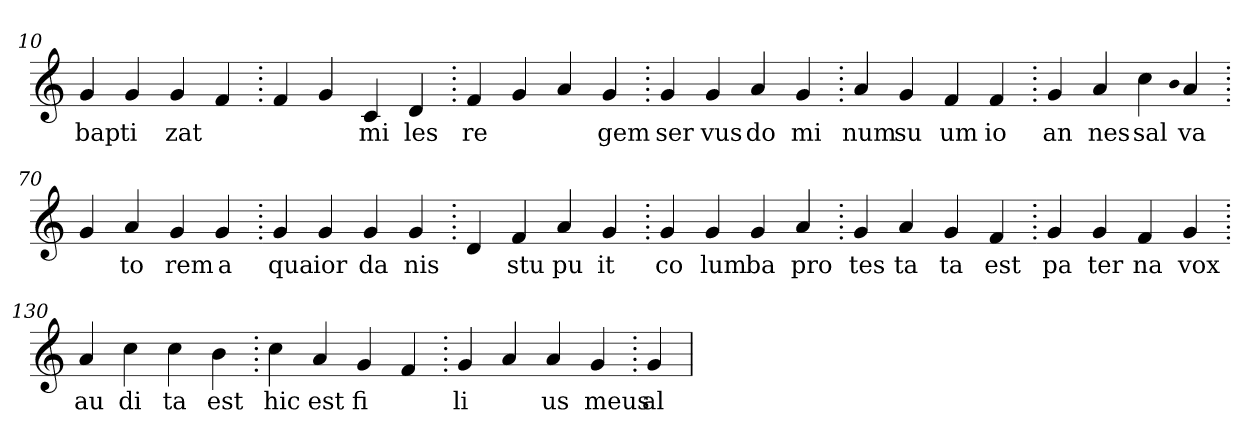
**kern	**text
*part1	*part1
*staff1	*staff1
*clefG2	*
=10.	=10.
4g	bap
4g	ti
4g	zat
4f	.
=20.	=20.
4f	.
4g	.
4c	mi
4d	les
=30.	=30.
4f	re
4g	.
4a	.
4g	gem
=40.	=40.
4g	ser
4g	vus
4a	do
4g	mi
=50.	=50.
4a	num
4g	su
4f	um
4f	io
=60.	=60.
4g	an
4a	nes
4cc	sal
qqb	.
4a	va
=70.	=70.
4g	.
4a	to
4g	rem
4g	a
=80.	=80.
4g	qua
4g	ior
4g	da
4g	nis
=90.	=90.
4d	.
4f	stu
4a	pu
4g	it
=100.	=100.
4g	co
4g	lum
4g	ba
4a	pro
=110.	=110.
4g	tes
4a	ta
4g	ta
4f	est
=120.	=120.
4g	pa
4g	ter
4f	na
4g	vox
=130.	=130.
4a	au
4cc	di
4cc	ta
4b	est
=140.	=140.
4cc	hic
4a	est
4g	fi
4f	.
=150.	=150.
4g	li
4a	.
4a	us
4g	meus
=160.	=160.
4g	al
=	=
*-	*-
